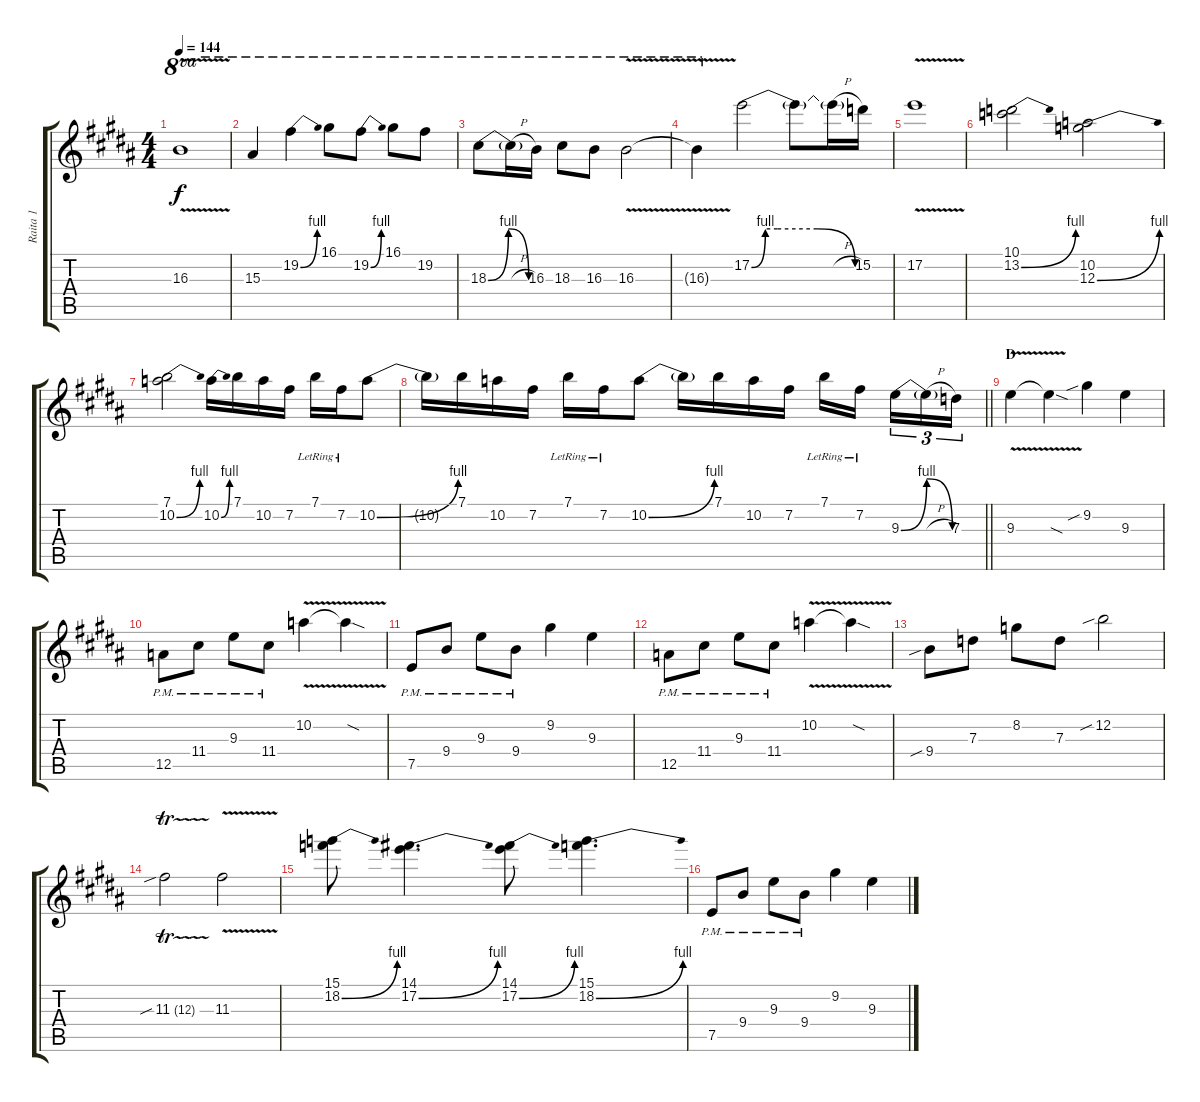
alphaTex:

\track ("Raita 1" "Raita 1") {instrument distortionguitar}
\staff {score tabs}
\tuning (E4 B3 G3 D3 A2 E2) {hide}
\ts (4 4)
\tempo 144
\clef g2
\ks b
16.3{v}.1{ot 8va dy f} |
15.3.4{ot 8va} 19.2{be (bend 0 0 60 4)}.4{ot 8va} 16.1.8{ot 8va} 19.2{be (bend 0 0 60 4)}.8{ot 8va} 16.1.8{ot 8va} 19.2.8{ot 8va} |
18.3{be (bendrelease 0 0 30 4 30 4 60 0)}.8{ot 8va} 18.3{h t}.16{ot 8va} 16.3.16{ot 8va} 18.3.8{ot 8va} 16.3.8{ot 8va} 16.3{v}.2{ot 8va} |
16.3{t}.4{ot 8va} 17.2{be (custom 0 0 8 4 15 4 38 4 60 0)}.2 17.2{t}.8 17.2{h t}.16 15.2.16 |
17.2{v}.1 |
(10.1 13.2{be (bend 0 0 60 4)}).2 (10.2 12.3{be (bend 0 0 60 4)}).2 |
(7.1 10.2{be (bend 0 0 60 4)}).2 10.2{be (bend 0 0 60 4)}.16 7.1.16 10.2.16 7.2.16 7.1{lr}.16 7.2{lr}.16 10.2{be (bend 0 0 60 4)}.8 |
\barLineRight lightlight
10.2{t}.16 7.1.16 10.2.16 7.2.16 7.1{lr}.16 7.2{lr}.16 10.2{be (bend 0 0 60 4)}.8 10.2{t}.16 7.1.16 10.2.16 7.2.16 7.1{lr}.16 7.2{lr}.16{beam splitsecondary} 9.3{be (bendrelease 0 0 30 4 30 4 60 0)}.16{tu (3 2)} 9.3{h t}.16{tu (3 2)} 7.3.16{tu (3 2)} |
\section ("" "D")
9.3{v}.4 9.3{sod t}.4 9.2{sib}.4 9.3.4 |
12.5{pm}.8 11.4{pm}.8 9.3{pm}.8 11.4{pm}.8 10.2{v}.4 10.2{sod t}.4 |
7.5{pm}.8 9.4{pm}.8 9.3{pm}.8 9.4{pm}.8 9.2.4 9.3.4 |
12.5{pm}.8 11.4{pm}.8 9.3{pm}.8 11.4{pm}.8 10.2{v}.4 10.2{sod t}.4 |
9.4{sib}.8 7.3.8 8.2.8 7.3.8 12.2{sib}.2 |
11.3{tr (12 32) sib}.2 11.3{v}.2 |
(15.1 18.2{be (bend 0 0 60 4)}).8 (14.1 17.2{be (bend 0 0 60 4)}).4{d} (14.1 17.2{be (bend 0 0 60 4)}).8 (15.1 18.2{be (bend 0 0 60 4)}).4{d} |
7.5{pm}.8 9.4{pm}.8 9.3{pm}.8 9.4{pm}.8 9.2.4 9.3.4
